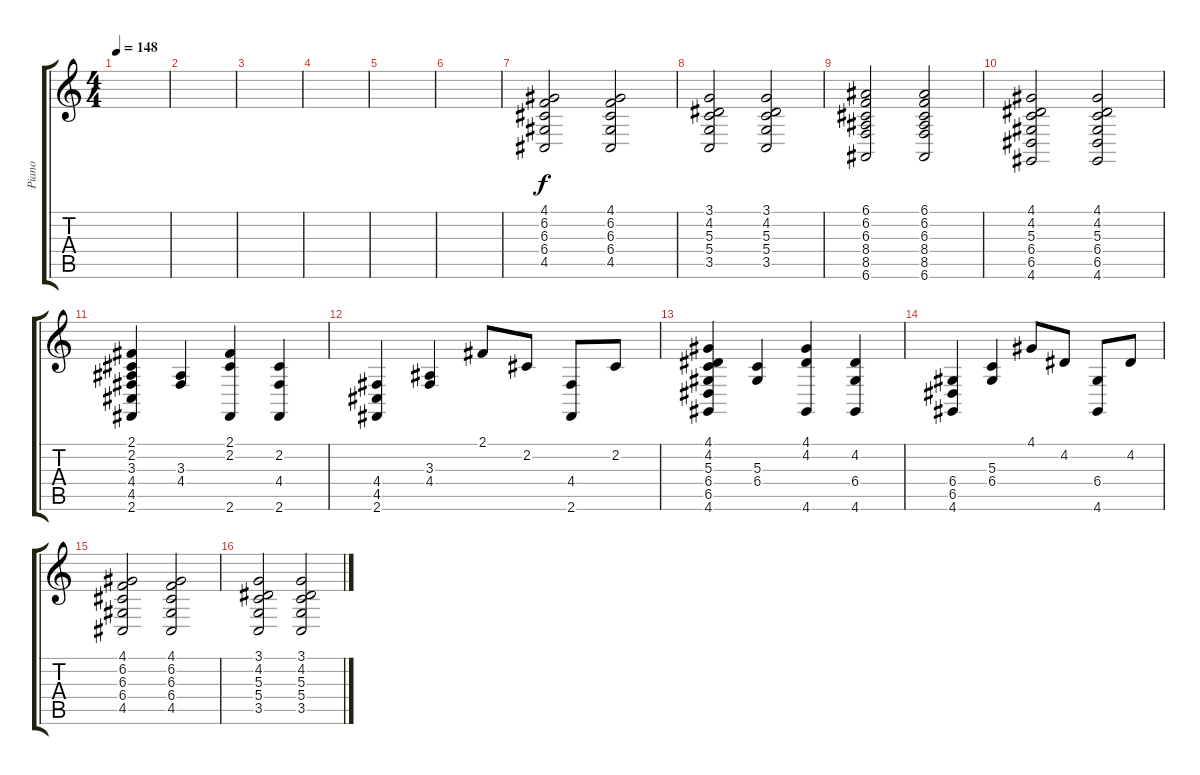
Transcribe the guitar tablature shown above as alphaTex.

\track ("Piano" "Piano") {instrument acousticgrandpiano}
\staff {score tabs}
\tuning (E4 B3 G3 D3 A2 E2) {hide}
\ts (4 4)
\tempo 148
\clef g2
\ks c
|
|
|
|
|
|
(4.1 6.2 6.3 6.4 4.5).2 (4.1 6.2 6.3 6.4 4.5).2 |
(3.1 4.2 5.3 5.4 3.5).2 (3.1 4.2 5.3 5.4 3.5).2 |
(6.1 6.2 6.3 8.4 8.5 6.6).2 (6.1 6.2 6.3 8.4 8.5 6.6).2 |
(4.1 4.2 5.3 6.4 6.5 4.6).2 (4.1 4.2 5.3 6.4 6.5 4.6).2 |
(2.1 2.2 3.3 4.4 4.5 2.6).4{volume 14 balance 8} (3.3 4.4).4 (2.1 2.2 2.6).4 (2.2 4.4 2.6).4 |
(4.4 4.5 2.6).4 (3.3 4.4).4 2.1.8 2.2.8 (4.4 2.6).8 2.2.8 |
(4.1 4.2 5.3 6.4 6.5 4.6).4 (5.3 6.4).4 (4.1 4.2 4.6).4 (4.2 6.4 4.6).4 |
(6.4 6.5 4.6).4 (5.3 6.4).4 4.1.8 4.2.8 (6.4 4.6).8 4.2.8 |
(4.1 6.2 6.3 6.4 4.5).2{volume 10 balance 3} (4.1 6.2 6.3 6.4 4.5).2 |
(3.1 4.2 5.3 5.4 3.5).2 (3.1 4.2 5.3 5.4 3.5).2
